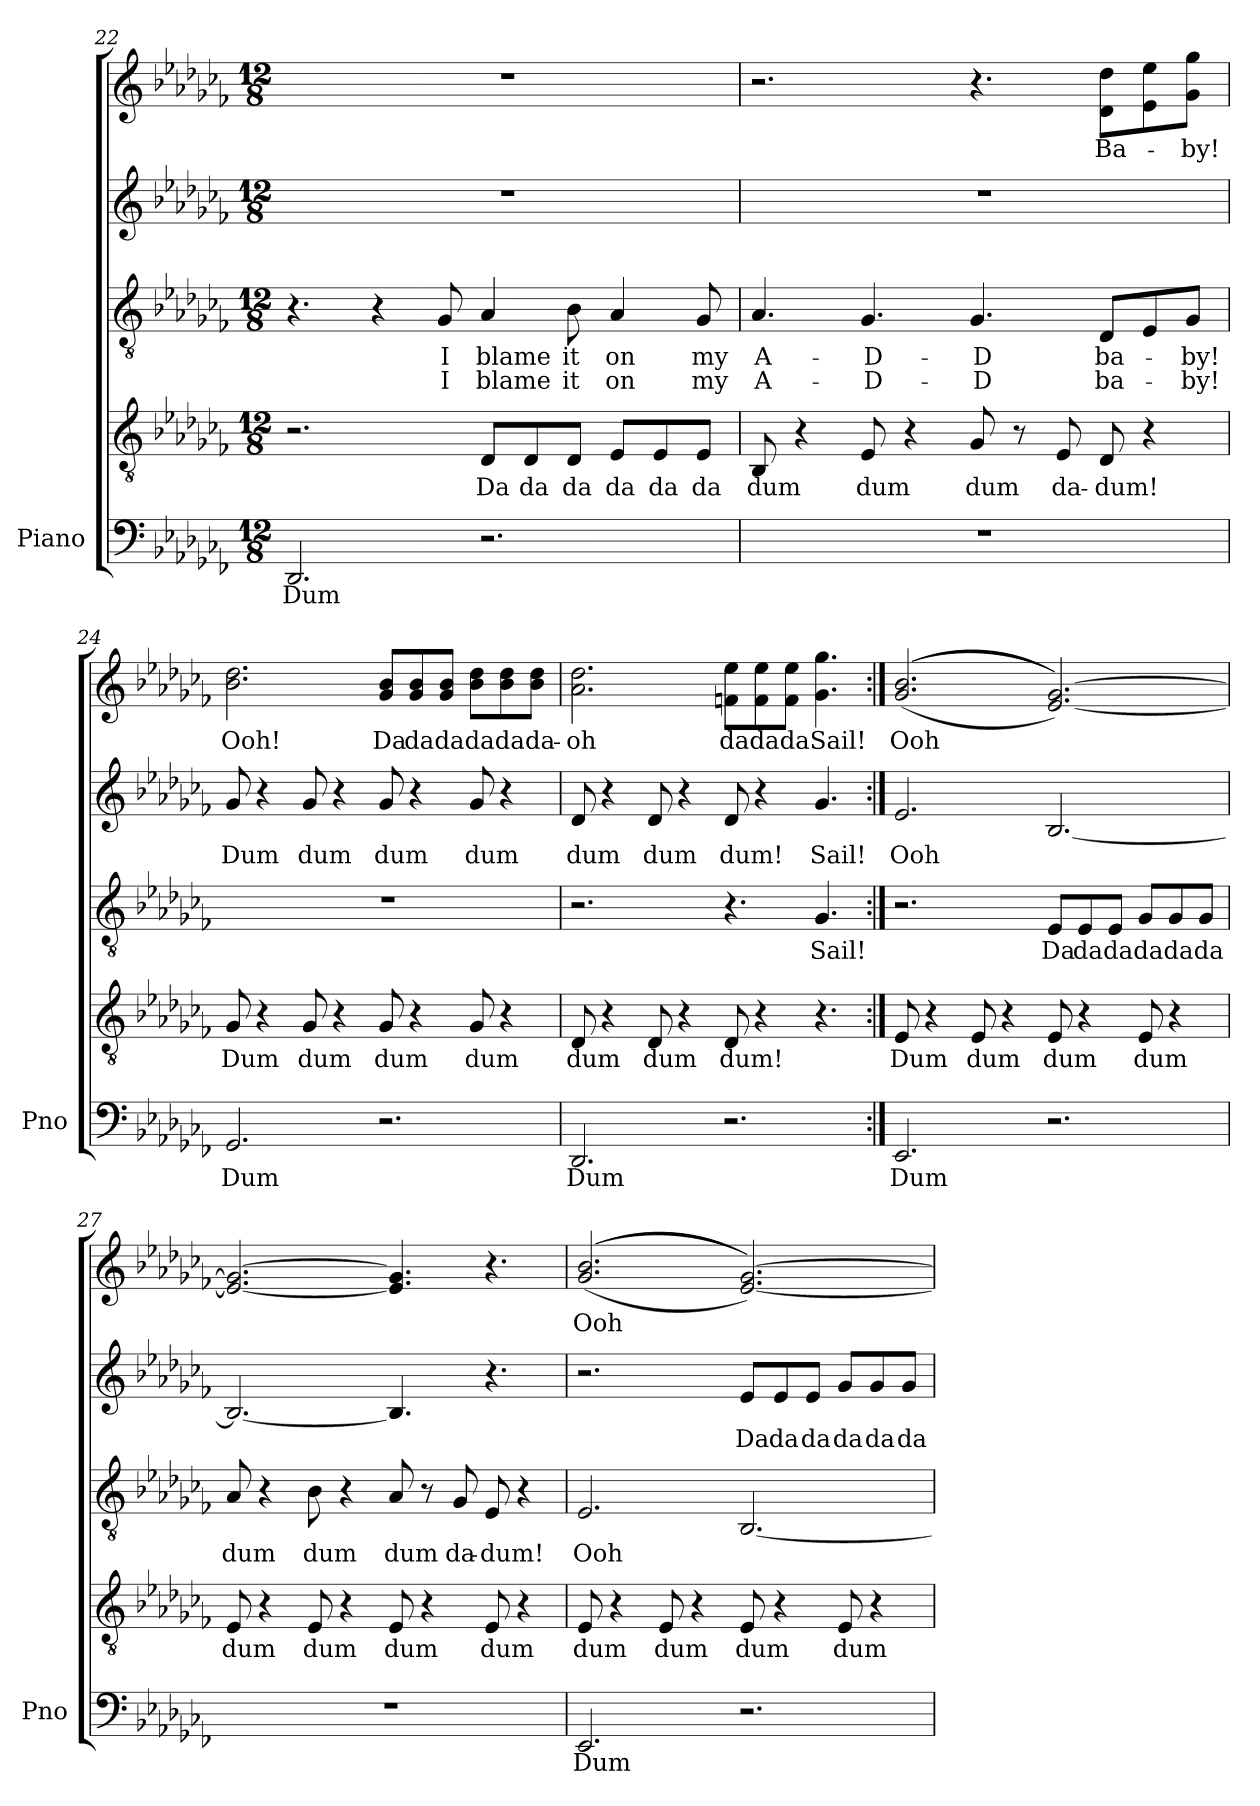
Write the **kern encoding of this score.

**kern	**text	**kern	**text	**kern	**text	**text	**kern	**text	**kern	**text
*part1	*part1	*part1	*part1	*part1	*part1	*part1	*part1	*part1	*part1	*part1
*staff5	*staff5	*staff4	*staff4	*staff3	*staff3	*staff3	*staff2	*staff2	*staff1	*staff1
*I"Piano	*	*	*	*	*	*	*	*	*	*
*I'Pno	*	*	*	*	*	*	*	*	*	*
!!LO:LB:g=z
*clefF4	*	*clefGv2	*	*clefGv2	*	*	*clefG2	*	*clefG2	*
*k[b-e-a-d-g-c-f-]	*	*k[b-e-a-d-g-c-f-]	*	*k[b-e-a-d-g-c-f-]	*	*	*k[b-e-a-d-g-c-f-]	*	*k[b-e-a-d-g-c-f-]	*
*M12/8	*	*M12/8	*	*M12/8	*	*	*M12/8	*	*M12/8	*
=22	=22	=22	=22	=22	=22	=22	=22	=22	=22	=22
!	!LO:LY:b	!	!	!	!	!	!	!	!	!
2.DD-/	Dum	2.r	.	4.r	.	.	1.r	.	1.r	.
.	.	.	.	4r	.	.	.	.	.	.
!	!	!	!	!	!LO:LY:b	!LO:LY:b	!	!	!	!
.	.	.	.	8G-/	I	I	.	.	.	.
!	!	!	!LO:LY:b	!	!LO:LY:b	!LO:LY:b	!	!	!	!
2.r	.	8D-/L	Da	4A-/	blame	blame	.	.	.	.
!	!	!	!LO:LY:b	!	!	!	!	!	!	!
.	.	8D-/	da	.	.	.	.	.	.	.
!	!	!	!LO:LY:b	!	!LO:LY:b	!LO:LY:b	!	!	!	!
.	.	8D-/J	da	8B-\	it	it	.	.	.	.
!	!	!	!LO:LY:b	!	!LO:LY:b	!LO:LY:b	!	!	!	!
.	.	8E-/L	da	4A-/	on	on	.	.	.	.
!	!	!	!LO:LY:b	!	!	!	!	!	!	!
.	.	8E-/	da	.	.	.	.	.	.	.
!	!	!	!LO:LY:b	!	!LO:LY:b	!LO:LY:b	!	!	!	!
.	.	8E-/J	da	8G-/	my	my	.	.	.	.
=23	=23	=23	=23	=23	=23	=23	=23	=23	=23	=23
!	!	!	!LO:LY:b	!	!LO:LY:b	!LO:LY:b	!	!	!	!
1.r	.	8BB-/	dum	4.A-/	A-	A-	1.r	.	2.r	.
.	.	4r	.	.	.	.	.	.	.	.
!	!	!	!LO:LY:b	!	!LO:LY:b	!LO:LY:b	!	!	!	!
.	.	8E-/	dum	4.G-/	-D-	-D-	.	.	.	.
.	.	4r	.	.	.	.	.	.	.	.
!	!	!	!LO:LY:b	!	!LO:LY:b	!LO:LY:b	!	!	!	!
.	.	8G-/	dum	4.G-/	-D	-D	.	.	4.r	.
.	.	8r	.	.	.	.	.	.	.	.
!	!	!	!LO:LY:b	!	!	!	!	!	!	!
.	.	8E-/	da-	.	.	.	.	.	.	.
!	!	!	!LO:LY:b	!	!LO:LY:b	!LO:LY:b	!	!	!	!LO:LY:b
.	.	8D-/	-dum!	8D-/L	ba-	ba-	.	.	8d-\ 8dd-\L	Ba-
.	.	4r	.	8E-/	.	.	.	.	8e-\ 8ee-\	.
!	!	!	!	!	!LO:LY:b	!LO:LY:b	!	!	!	!LO:LY:b
.	.	.	.	8G-/J	-by!	-by!	.	.	8g-\ 8gg-\J	-by!
=24	=24	=24	=24	=24	=24	=24	=24	=24	=24	=24
!	!LO:LY:b	!	!LO:LY:b	!	!	!	!	!LO:LY:b	!	!LO:LY:b
2.GG-/	Dum	8G-/	Dum	1.r	.	.	8g-/	Dum	2.b-\ 2.dd-\	Ooh!
.	.	4r	.	.	.	.	4r	.	.	.
!	!	!	!LO:LY:b	!	!	!	!	!LO:LY:b	!	!
.	.	8G-/	dum	.	.	.	8g-/	dum	.	.
.	.	4r	.	.	.	.	4r	.	.	.
!	!	!	!LO:LY:b	!	!	!	!	!LO:LY:b	!	!LO:LY:b
2.r	.	8G-/	dum	.	.	.	8g-/	dum	8g-/ 8b-/L	Da
!	!	!	!	!	!	!	!	!	!	!LO:LY:b
.	.	4r	.	.	.	.	4r	.	8g-/ 8b-/	da
!	!	!	!	!	!	!	!	!	!	!LO:LY:b
.	.	.	.	.	.	.	.	.	8g-/ 8b-/J	da
!	!	!	!LO:LY:b	!	!	!	!	!LO:LY:b	!	!LO:LY:b
.	.	8G-/	dum	.	.	.	8g-/	dum	8b-\ 8dd-\L	da
!	!	!	!	!	!	!	!	!	!	!LO:LY:b
.	.	4r	.	.	.	.	4r	.	8b-\ 8dd-\	da
!	!	!	!	!	!	!	!	!	!	!LO:LY:b
.	.	.	.	.	.	.	.	.	8b-\ 8dd-\J	da-
=25	=25	=25	=25	=25	=25	=25	=25	=25	=25	=25
!	!LO:LY:b	!	!LO:LY:b	!	!	!	!	!LO:LY:b	!	!LO:LY:b
2.DD-/	Dum	8D-/	dum	2.r	.	.	8d-/	dum	2.a-\ 2.dd-\	-oh
.	.	4r	.	.	.	.	4r	.	.	.
!	!	!	!LO:LY:b	!	!	!	!	!LO:LY:b	!	!
.	.	8D-/	dum	.	.	.	8d-/	dum	.	.
.	.	4r	.	.	.	.	4r	.	.	.
!	!	!	!LO:LY:b	!	!	!	!	!LO:LY:b	!	!LO:LY:b
2.r	.	8D-/	dum!	4.r	.	.	8d-/	dum!	8fn\ 8ee-\L	da
!	!	!	!	!	!	!	!	!	!	!LO:LY:b
.	.	4r	.	.	.	.	4r	.	8f\ 8ee-\	da
!	!	!	!	!	!	!	!	!	!	!LO:LY:b
.	.	.	.	.	.	.	.	.	8f\ 8ee-\J	da
!	!	!	!	!	!LO:LY:b	!	!	!LO:LY:b	!	!LO:LY:b
.	.	4.r	.	4.G-/	Sail!	.	4.g-/	Sail!	4.g-\ 4.gg-\	Sail!
!!LO:PB:g=z
=26:|!	=26:|!	=26:|!	=26:|!	=26:|!	=26:|!	=26:|!	=26:|!	=26:|!	=26:|!	=26:|!
!	!LO:LY:b	!	!LO:LY:b	!	!	!	!	!LO:LY:b	!	!LO:LY:b
2.EE-/	Dum	8E-/	Dum	2.r	.	.	2.e-/	Ooh	(<(<(<2.g-/ 2.b-/	Ooh
.	.	4r	.	.	.	.	.	.	.	.
!	!	!	!LO:LY:b	!	!	!	!	!	!	!
.	.	8E-/	dum	.	.	.	.	.	.	.
.	.	4r	.	.	.	.	.	.	.	.
!	!	!	!LO:LY:b	!	!LO:LY:b	!	!	!	!	!
2.r	.	8E-/	dum	8E-/L	Da	.	[2.B-/	.	[2.e-/ [2.g-/)))	.
!	!	!	!	!	!LO:LY:b	!	!	!	!	!
.	.	4r	.	8E-/	da	.	.	.	.	.
!	!	!	!	!	!LO:LY:b	!	!	!	!	!
.	.	.	.	8E-/J	da	.	.	.	.	.
!	!	!	!LO:LY:b	!	!LO:LY:b	!	!	!	!	!
.	.	8E-/	dum	8G-/L	da	.	.	.	.	.
!	!	!	!	!	!LO:LY:b	!	!	!	!	!
.	.	4r	.	8G-/	da	.	.	.	.	.
!	!	!	!	!	!LO:LY:b	!	!	!	!	!
.	.	.	.	8G-/J	da	.	.	.	.	.
=27	=27	=27	=27	=27	=27	=27	=27	=27	=27	=27
!	!	!	!LO:LY:b	!	!LO:LY:b	!	!	!	!	!
1.r	.	8E-/	dum	8A-/	dum	.	2.B-/_	.	2.e-/_ 2.g-/_	.
.	.	4r	.	4r	.	.	.	.	.	.
!	!	!	!LO:LY:b	!	!LO:LY:b	!	!	!	!	!
.	.	8E-/	dum	8B-\	dum	.	.	.	.	.
.	.	4r	.	4r	.	.	.	.	.	.
!	!	!	!LO:LY:b	!	!LO:LY:b	!	!	!	!	!
.	.	8E-/	dum	8A-/	dum	.	4.B-/]	.	4.e-/] 4.g-/]	.
.	.	4r	.	8r	.	.	.	.	.	.
!	!	!	!	!	!LO:LY:b	!	!	!	!	!
.	.	.	.	8G-/	da-	.	.	.	.	.
!	!	!	!LO:LY:b	!	!LO:LY:b	!	!	!	!	!
.	.	8E-/	dum	8E-/	-dum!	.	4.r	.	4.r	.
.	.	4r	.	4r	.	.	.	.	.	.
=28	=28	=28	=28	=28	=28	=28	=28	=28	=28	=28
!	!LO:LY:b	!	!LO:LY:b	!	!LO:LY:b	!	!	!	!	!LO:LY:b
2.EE-/	Dum	8E-/	dum	2.E-/	Ooh	.	2.r	.	(<(<(<2.g-/ 2.b-/	Ooh
.	.	4r	.	.	.	.	.	.	.	.
!	!	!	!LO:LY:b	!	!	!	!	!	!	!
.	.	8E-/	dum	.	.	.	.	.	.	.
.	.	4r	.	.	.	.	.	.	.	.
!	!	!	!LO:LY:b	!	!	!	!	!LO:LY:b	!	!
2.r	.	8E-/	dum	[2.BB-/	.	.	8e-/L	Da	[2.e-/ [2.g-/)))	.
!	!	!	!	!	!	!	!	!LO:LY:b	!	!
.	.	4r	.	.	.	.	8e-/	da	.	.
!	!	!	!	!	!	!	!	!LO:LY:b	!	!
.	.	.	.	.	.	.	8e-/J	da	.	.
!	!	!	!LO:LY:b	!	!	!	!	!LO:LY:b	!	!
.	.	8E-/	dum	.	.	.	8g-/L	da	.	.
!	!	!	!	!	!	!	!	!LO:LY:b	!	!
.	.	4r	.	.	.	.	8g-/	da	.	.
!	!	!	!	!	!	!	!	!LO:LY:b	!	!
.	.	.	.	.	.	.	8g-/J	da	.	.
=	=	=	=	=	=	=	=	=	=	=
*-	*-	*-	*-	*-	*-	*-	*-	*-	*-	*-
